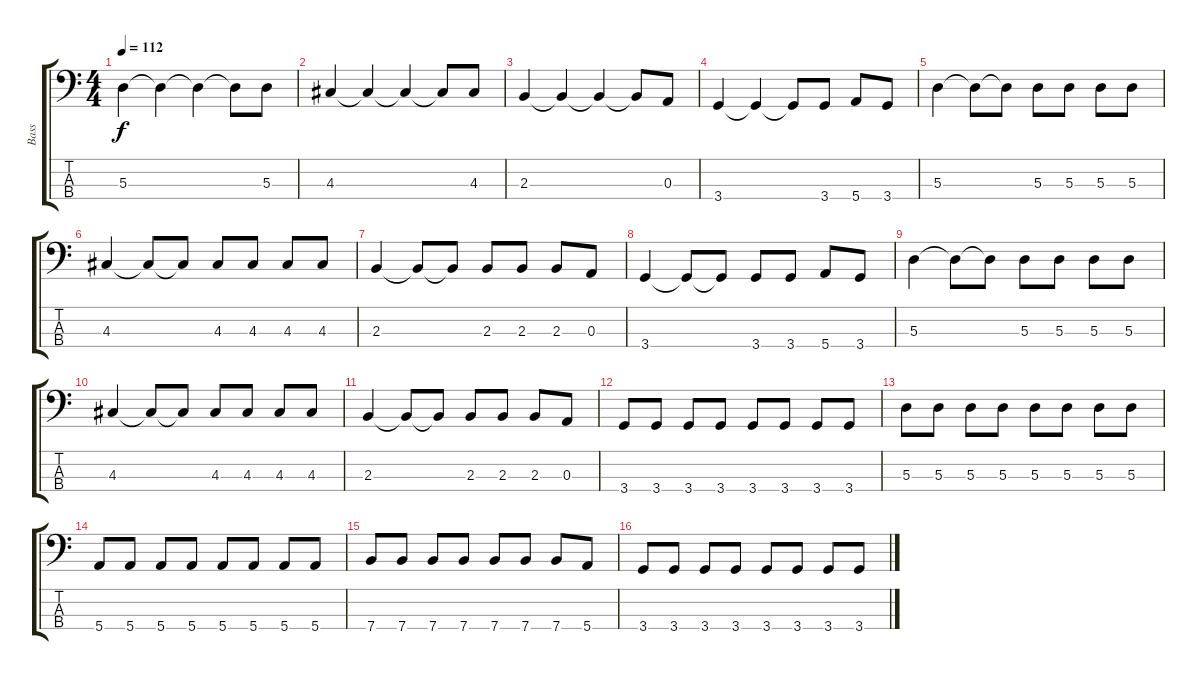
\track ("Bass" "Bass") {instrument electricbassfinger}
\staff {score tabs}
\tuning (G2 D2 A1 E1) {hide}
\ts (4 4)
\tempo 112
\clef f4
\ks c
5.3.4{dy f} 5.3{t}.4 5.3{t}.4 5.3{t}.8 5.3.8 |
4.3.4 4.3{t}.4 4.3{t}.4 4.3{t}.8 4.3.8 |
2.3.4 2.3{t}.4 2.3{t}.4 2.3{t}.8 0.3.8 |
3.4.4 3.4{t}.4 3.4{t}.8 3.4.8 5.4.8 3.4.8 |
5.3.4 5.3{t}.8 5.3{t}.8 5.3.8 5.3.8 5.3.8 5.3.8 |
4.3.4 4.3{t}.8 4.3{t}.8 4.3.8 4.3.8 4.3.8 4.3.8 |
2.3.4 2.3{t}.8 2.3{t}.8 2.3.8 2.3.8 2.3.8 0.3.8 |
3.4.4 3.4{t}.8 3.4{t}.8 3.4.8 3.4.8 5.4.8 3.4.8 |
5.3.4 5.3{t}.8 5.3{t}.8 5.3.8 5.3.8 5.3.8 5.3.8 |
4.3.4 4.3{t}.8 4.3{t}.8 4.3.8 4.3.8 4.3.8 4.3.8 |
2.3.4 2.3{t}.8 2.3{t}.8 2.3.8 2.3.8 2.3.8 0.3.8 |
3.4.8 3.4.8 3.4.8 3.4.8 3.4.8 3.4.8 3.4.8 3.4.8 |
5.3.8 5.3.8 5.3.8 5.3.8 5.3.8 5.3.8 5.3.8 5.3.8 |
5.4.8 5.4.8 5.4.8 5.4.8 5.4.8 5.4.8 5.4.8 5.4.8 |
7.4.8 7.4.8 7.4.8 7.4.8 7.4.8 7.4.8 7.4.8 5.4.8 |
3.4.8 3.4.8 3.4.8 3.4.8 3.4.8 3.4.8 3.4.8 3.4.8
